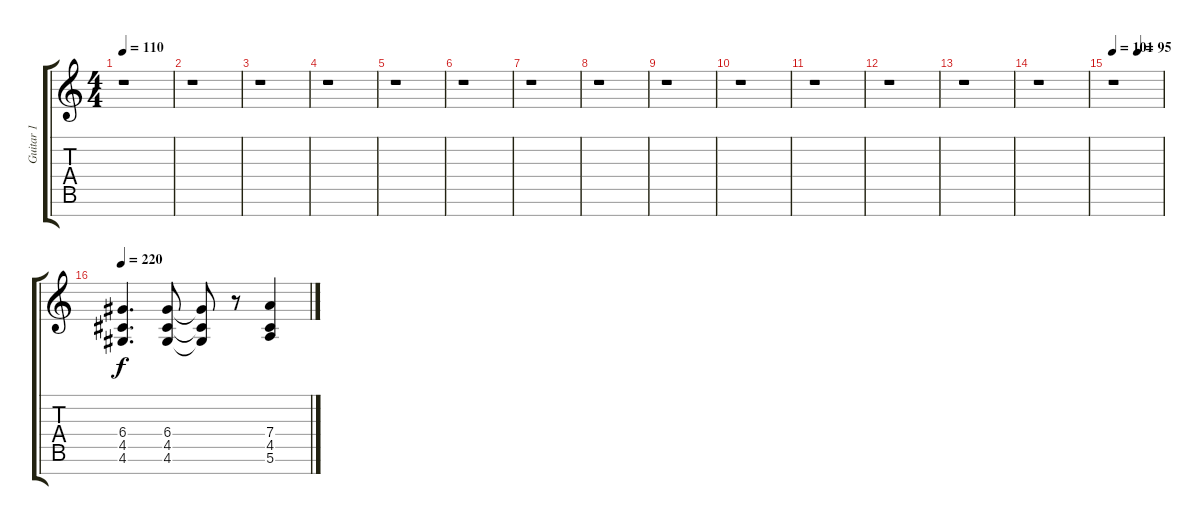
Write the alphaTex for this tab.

\track ("Guitar 1" "Guitar 1") {instrument electricguitarmuted}
\staff {score tabs}
\tuning (E4 B3 G3 D3 A2 E2 B1) {hide}
\ts (4 4)
\tempo 110
\clef g2
\ks c
r.1{dy f} |
r.1 |
r.1 |
r.1 |
r.1 |
r.1 |
r.1 |
r.1 |
r.1 |
r.1 |
r.1 |
r.1 |
r.1 |
r.1 |
\tempo 90
\tempo 101
\tempo (95 0.5)
r.1 |
\tempo 220
(6.4 4.5 4.6).4{d volume 16 instrument distortionguitar} (6.4 4.5 4.6).8 (6.4{t} 4.5{t} 4.6{t}).8 r.8 (7.4 4.5 5.6).4
